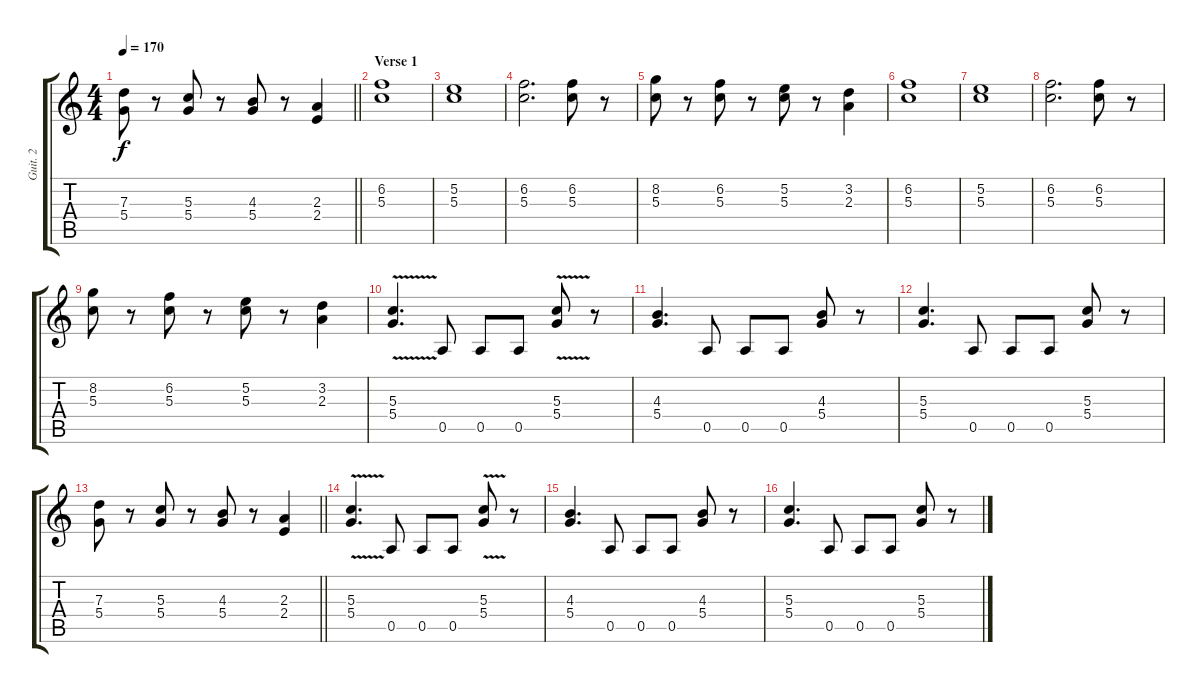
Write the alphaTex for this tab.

\track ("Guit. 2" "Guit. 2") {instrument distortionguitar}
\staff {score tabs}
\tuning (E4 B3 G3 D3 A2 E2) {hide}
\ts (4 4)
\tempo 170
\clef g2
\barLineRight lightlight
\ks c
(7.3 5.4).8{dy f} r.8 (5.3 5.4).8 r.8 (4.3 5.4).8 r.8 (2.3 2.4).4 |
\section ("" "Verse 1")
(6.2 5.3).1 |
(5.2 5.3).1 |
(6.2 5.3).2{d} (6.2 5.3).8 r.8 |
(8.2 5.3).8 r.8 (6.2 5.3).8 r.8 (5.2 5.3).8 r.8 (3.2 2.3).4 |
(6.2 5.3).1 |
(5.2 5.3).1 |
(6.2 5.3).2{d} (6.2 5.3).8 r.8 |
(8.2 5.3).8 r.8 (6.2 5.3).8 r.8 (5.2 5.3).8 r.8 (3.2 2.3).4 |
(5.3{v} 5.4).4{d} 0.5.8 0.5.8 0.5.8 (5.3{v} 5.4).8 r.8 |
(4.3 5.4).4{d} 0.5.8 0.5.8 0.5.8 (4.3 5.4).8 r.8 |
(5.3 5.4).4{d} 0.5.8 0.5.8 0.5.8 (5.3 5.4).8 r.8 |
\barLineRight lightlight
(7.3 5.4).8 r.8 (5.3 5.4).8 r.8 (4.3 5.4).8 r.8 (2.3 2.4).4 |
(5.3{v} 5.4).4{d} 0.5.8 0.5.8 0.5.8 (5.3{v} 5.4).8 r.8 |
(4.3 5.4).4{d} 0.5.8 0.5.8 0.5.8 (4.3 5.4).8 r.8 |
(5.3 5.4).4{d} 0.5.8 0.5.8 0.5.8 (5.3 5.4).8 r.8
